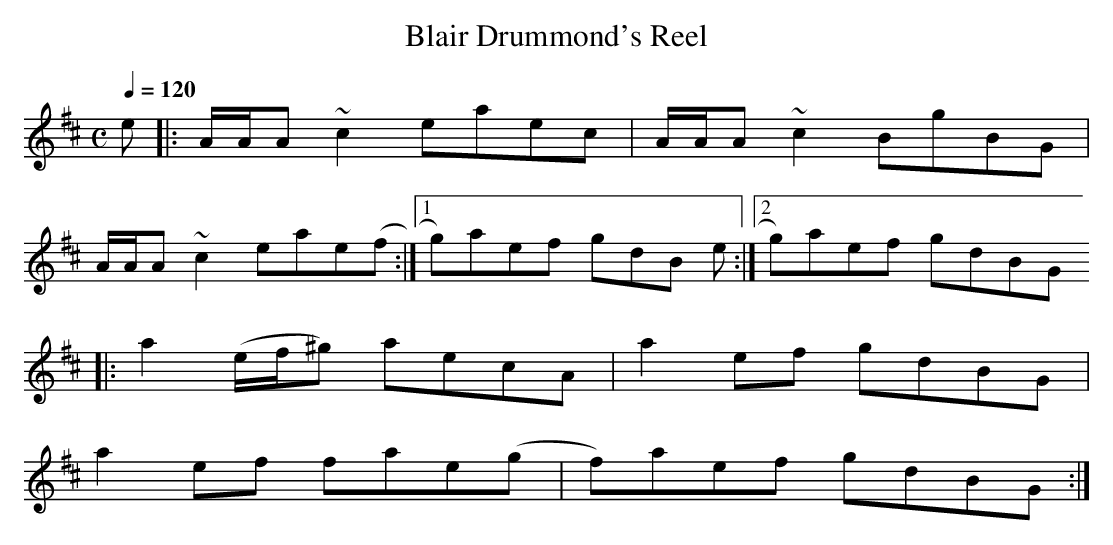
X:1
T: Blair Drummond's Reel
Q:1/4=120
L:1/4
M:C
K:G lydian
e/ \
|: A/4A/4A/ ~ce/a/e/c/|A/4A/4A/ ~cB/g/B/G/|
A/4A/4A/~ce/a/e/(f/ :|1  g/)a/e/f/ g/d/B/ e/ :|2  g/)a/e/f/ g/d/B/G/
|: a(e/4f/4^g/) a/e/c/A/|ae/f/ g/d/B/G/|
ae/f/ f/a/e/(g/|f/)a/e/f/ g/d/B/G/:|
